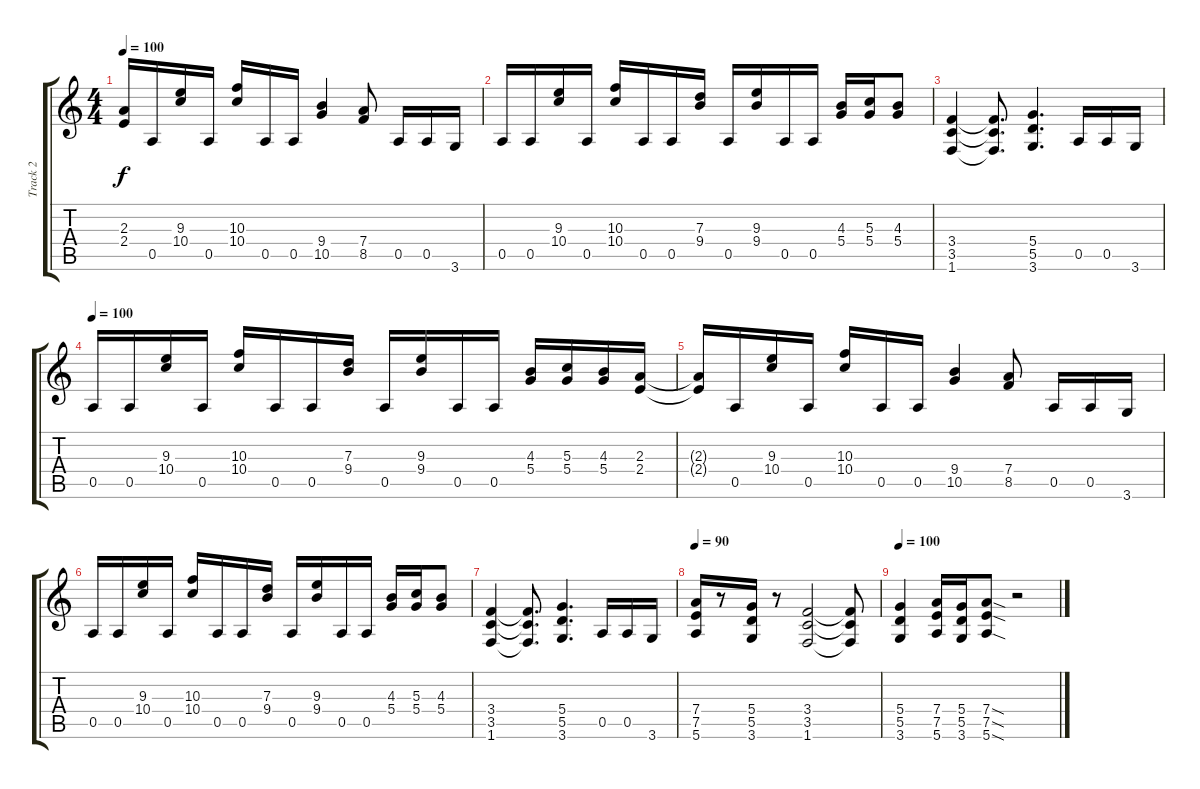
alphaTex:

\track ("Track 2" "Track 2") {instrument distortionguitar}
\staff {score tabs}
\tuning (E4 B3 G3 D3 A2 E2) {hide}
\ts (4 4)
\tempo 100
\clef g2
\ks c
(2.3{t} 2.4{t}).16{dy f} 0.5.16 (9.3 10.4).16 0.5.16 (10.3 10.4).16 0.5.16 0.5.16 (9.4 10.5).4 (7.4 8.5).8 0.5.16 0.5.16 3.6.16 |
0.5.16 0.5.16 (9.3 10.4).16 0.5.16 (10.3 10.4).16 0.5.16 0.5.16 (7.3 9.4).16 0.5.16 (9.3 9.4).16 0.5.16 0.5.16 (4.3 5.4).16 (5.3 5.4).16 (4.3 5.4).8 |
(3.4 3.5 1.6).4 (3.4{t} 3.5{t} 1.6{t}).8{d} (5.4 5.5 3.6).4{d} 0.5.16 0.5.16 3.6.16 |
\tempo 100
0.5.16 0.5.16 (9.3 10.4).16 0.5.16 (10.3 10.4).16 0.5.16 0.5.16 (7.3 9.4).16 0.5.16 (9.3 9.4).16 0.5.16 0.5.16 (4.3 5.4).16 (5.3 5.4).16 (4.3 5.4).16 (2.3 2.4).16 |
(2.3{t} 2.4{t}).16 0.5.16 (9.3 10.4).16 0.5.16 (10.3 10.4).16 0.5.16 0.5.16 (9.4 10.5).4 (7.4 8.5).8 0.5.16 0.5.16 3.6.16 |
0.5.16 0.5.16 (9.3 10.4).16 0.5.16 (10.3 10.4).16 0.5.16 0.5.16 (7.3 9.4).16 0.5.16 (9.3 9.4).16 0.5.16 0.5.16 (4.3 5.4).16 (5.3 5.4).16 (4.3 5.4).8 |
(3.4 3.5 1.6).4 (3.4{t} 3.5{t} 1.6{t}).8{d} (5.4 5.5 3.6).4{d} 0.5.16 0.5.16 3.6.16 |
\tempo 90
(7.4 7.5 5.6).16 r.8 (5.4 5.5 3.6).16 r.8 (3.4 3.5 1.6).2 (3.4{t} 3.5{t} 1.6{t}).8 |
\tempo 100
(5.4 5.5 3.6).4 (7.4 7.5 5.6).16 (5.4 5.5 3.6).16 (7.4{sod} 7.5{sod} 5.6{sod}).8 r.2
